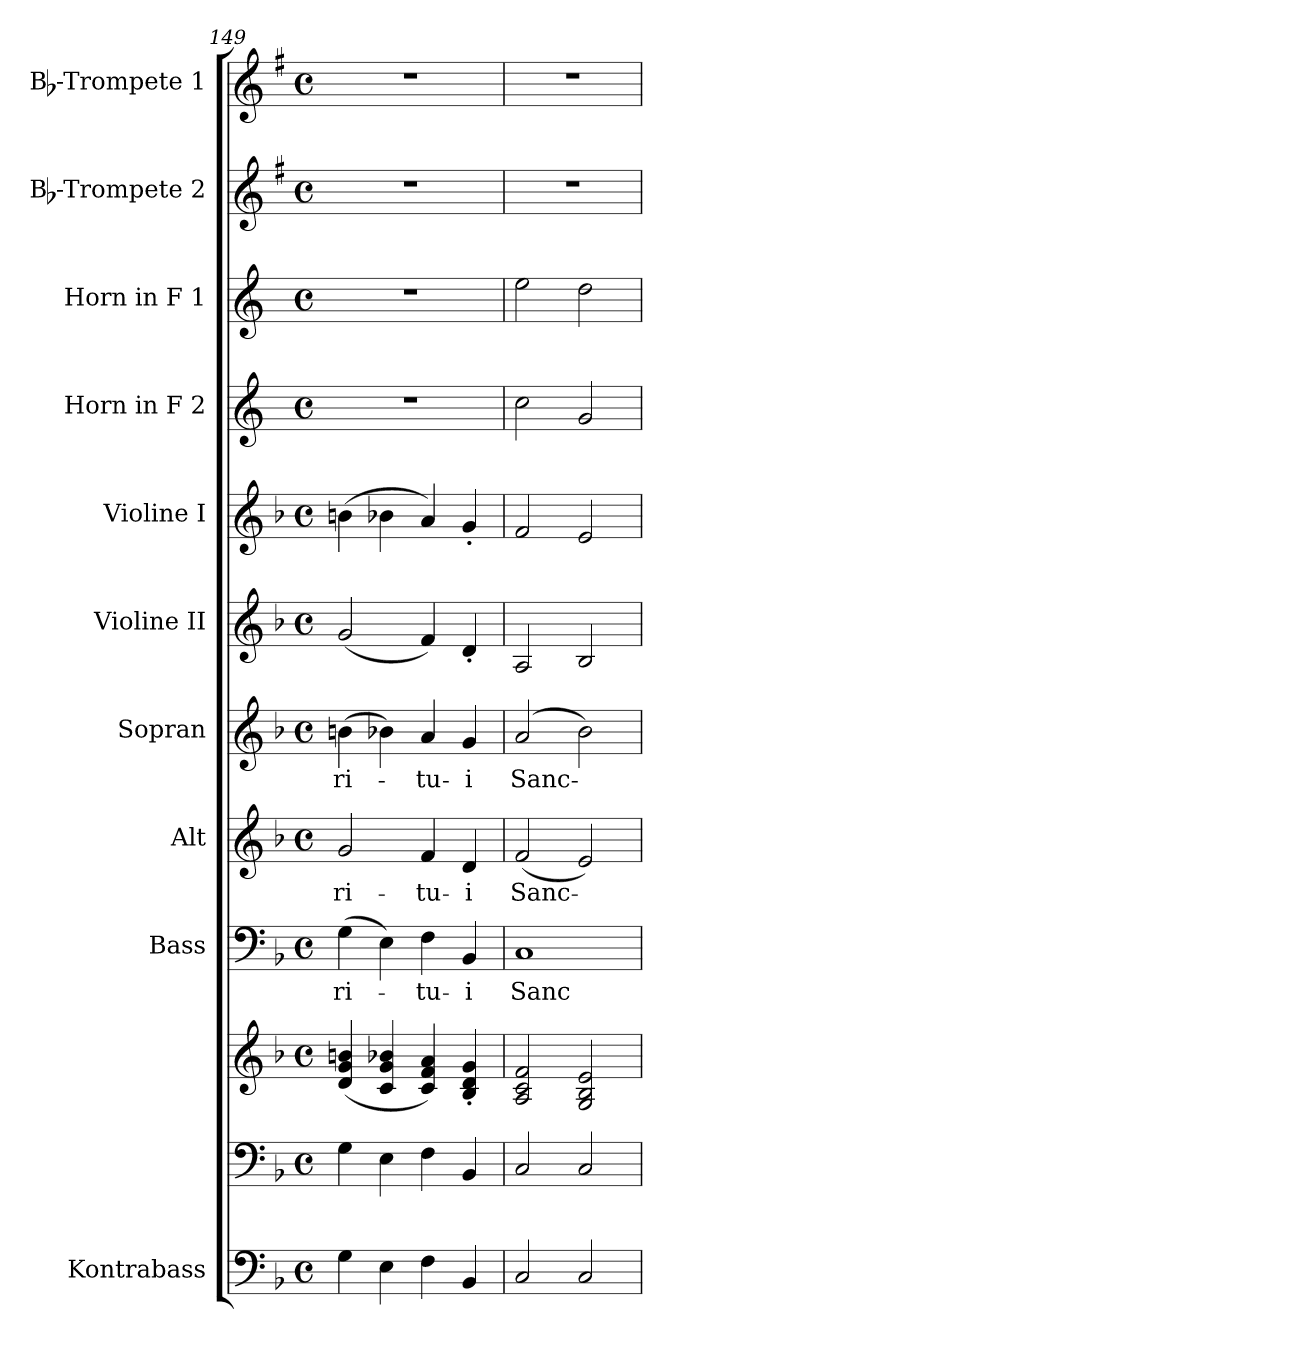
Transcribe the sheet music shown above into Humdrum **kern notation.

**kern	**kern	**kern	**kern	**text	**kern	**text	**kern	**text	**kern	**kern	**kern	**kern	**kern	**kern
*part11	*part10	*part10	*part9	*part9	*part8	*part8	*part7	*part7	*part6	*part5	*part4	*part3	*part2	*part1
*staff12	*staff11	*staff10	*staff9	*staff9	*staff8	*staff8	*staff7	*staff7	*staff6	*staff5	*staff4	*staff3	*staff2	*staff1
*I"Kontrabass	*	*	*I"Bass	*	*I"Alt	*	*I"Sopran	*	*I"Violine II	*I"Violine I	*I"Horn in F 2	*I"Horn in F 1	*I"Bb-Trompete 2	*I"Bb-Trompete 1
*I'Kb.	*	*	*I'B.	*	*I'A.	*	*I'S.	*	*I'Vl. II	*I'Vl. I	*	*	*I'Bb Trp. 2	*I'Bb Trp. 1
*clefF4	*clefF4	*clefG2	*clefF4	*	*clefG2	*	*clefG2	*	*clefG2	*clefG2	*clefG2	*clefG2	*clefG2	*clefG2
*ITrd7c12	*	*	*	*	*	*	*	*	*	*	*ITrd4c7	*ITrd4c7	*ITrd1c2	*ITrd1c2
*k[b-]	*k[b-]	*k[b-]	*k[b-]	*	*k[b-]	*	*k[b-]	*	*k[b-]	*k[b-]	*k[b-]	*k[b-]	*k[b-]	*k[b-]
*F:	*F:	*F:	*F:	*	*F:	*	*F:	*	*F:	*F:	*F:	*F:	*F:	*F:
*M4/4	*M4/4	*M4/4	*M4/4	*	*M4/4	*	*M4/4	*	*M4/4	*M4/4	*M4/4	*M4/4	*M4/4	*M4/4
*met(c)	*met(c)	*met(c)	*met(c)	*	*met(c)	*	*met(c)	*	*met(c)	*met(c)	*met(c)	*met(c)	*met(c)	*met(c)
=149	=149	=149	=149	=149	=149	=149	=149	=149	=149	=149	=149	=149	=149	=149
!	!	!	!	!LO:LY:b	!	!LO:LY:b	!	!LO:LY:b	!	!	!	!	!	!
4GG\	4G\	(4d/ 4g/ 4bn/	(>4G\	-ri-	2g/	-ri-	(>4bn\	-ri-	(<2g/	(>4bn\	1r	1r	1r	1r
4EE\	4E\	4c/ 4g/ 4b-X/	4E\)	.	.	.	4b-X\)	.	.	4b-X\	.	.	.	.
!	!	!	!	!LO:LY:b	!	!LO:LY:b	!	!LO:LY:b	!	!	!	!	!	!
4FF\	4F\	4c/ 4f/ 4a/)	4F\	-tu-	4f/	-tu-	4a/	-tu-	4f/)	4a/)	.	.	.	.
!	!	!	!	!LO:LY:b	!	!LO:LY:b	!	!LO:LY:b	!	!	!	!	!	!
4BBB-/	4BB-/	4B-/'< 4d/'< 4g/'<	4BB-/	-i	4d/	-i	4g/	-i	4d'</	4g'</	.	.	.	.
=150	=150	=150	=150	=150	=150	=150	=150	=150	=150	=150	=150	=150	=150	=150
!	!	!	!	!LO:LY:b	!	!LO:LY:b	!	!LO:LY:b	!	!	!	!	!	!
2CC/	2C/	2A/ 2c/ 2f/	1C	Sanc-	(<2f/	Sanc-	(2a/	Sanc-	2A/	2f/	2f\	2a\	1r	1r
2CC/	2C/	2G/ 2B-/ 2e/	.	.	2e/)	.	2b-\)	.	2B-/	2e/	2c/	2g\	.	.
=	=	=	=	=	=	=	=	=	=	=	=	=	=	=
*-	*-	*-	*-	*-	*-	*-	*-	*-	*-	*-	*-	*-	*-	*-
